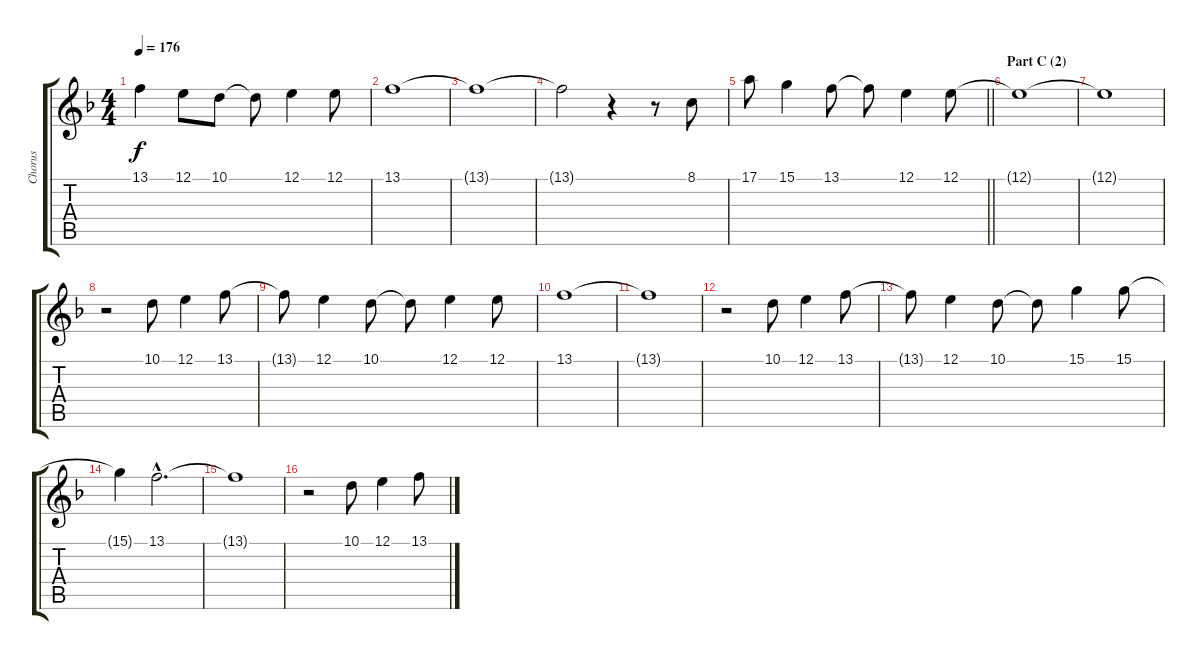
\track ("Chorus" "Chorus") {instrument trumpet}
\staff {score tabs}
\tuning (E4 B3 G3 D3 A2 E2) {hide}
\ts (4 4)
\tempo 176
\clef g2
\ks f
13.1.4{dy f} 12.1.8 10.1.8 10.1{t}.8 12.1.4 12.1.8 |
13.1.1 |
13.1{t}.1 |
13.1{t}.2 r.4 r.8 8.1.8 |
\barLineRight lightlight
17.1.8 15.1.4 13.1.8 13.1{t}.8 12.1.4 12.1.8 |
\section ("" "Part C (2)")
12.1{t}.1 |
12.1{t}.1 |
r.2 10.1.8 12.1.4 13.1.8 |
13.1{t}.8 12.1.4 10.1.8 10.1{t}.8 12.1.4 12.1.8 |
13.1.1 |
13.1{t}.1 |
r.2 10.1.8 12.1.4 13.1.8 |
13.1{t}.8 12.1.4 10.1.8 10.1{t}.8 15.1.4 15.1.8 |
15.1{t}.4 13.1{hac}.2{d} |
13.1{t}.1 |
r.2 10.1.8 12.1.4 13.1.8
